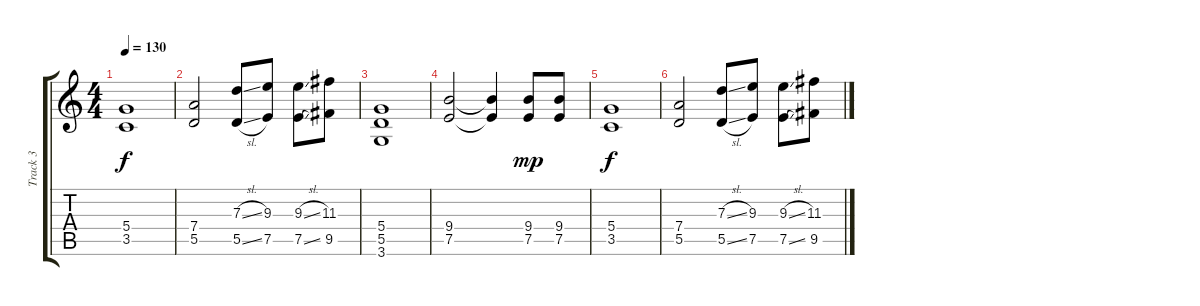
\track ("Track 3" "Track 3") {instrument distortionguitar}
\staff {score tabs}
\tuning (E4 B3 G3 D3 A2 E2) {hide}
\ts (4 4)
\tempo 130
\clef g2
\ks c
(5.4 3.5).1{dy f} |
(7.4 5.5).2 (7.3{sl} 5.5{sl}).8 (9.3 7.5).8 (9.3{sl} 7.5{sl}).8 (11.3 9.5).8 |
(5.4 5.5 3.6).1 |
(9.4 7.5).2 (9.4{t} 7.5{t}).4 (9.4 7.5).8{dy mp} (9.4 7.5).8 |
(5.4 3.5).1{dy f} |
(7.4 5.5).2 (7.3{sl} 5.5{sl}).8 (9.3 7.5).8 (9.3{sl} 7.5{sl}).8 (11.3 9.5).8
